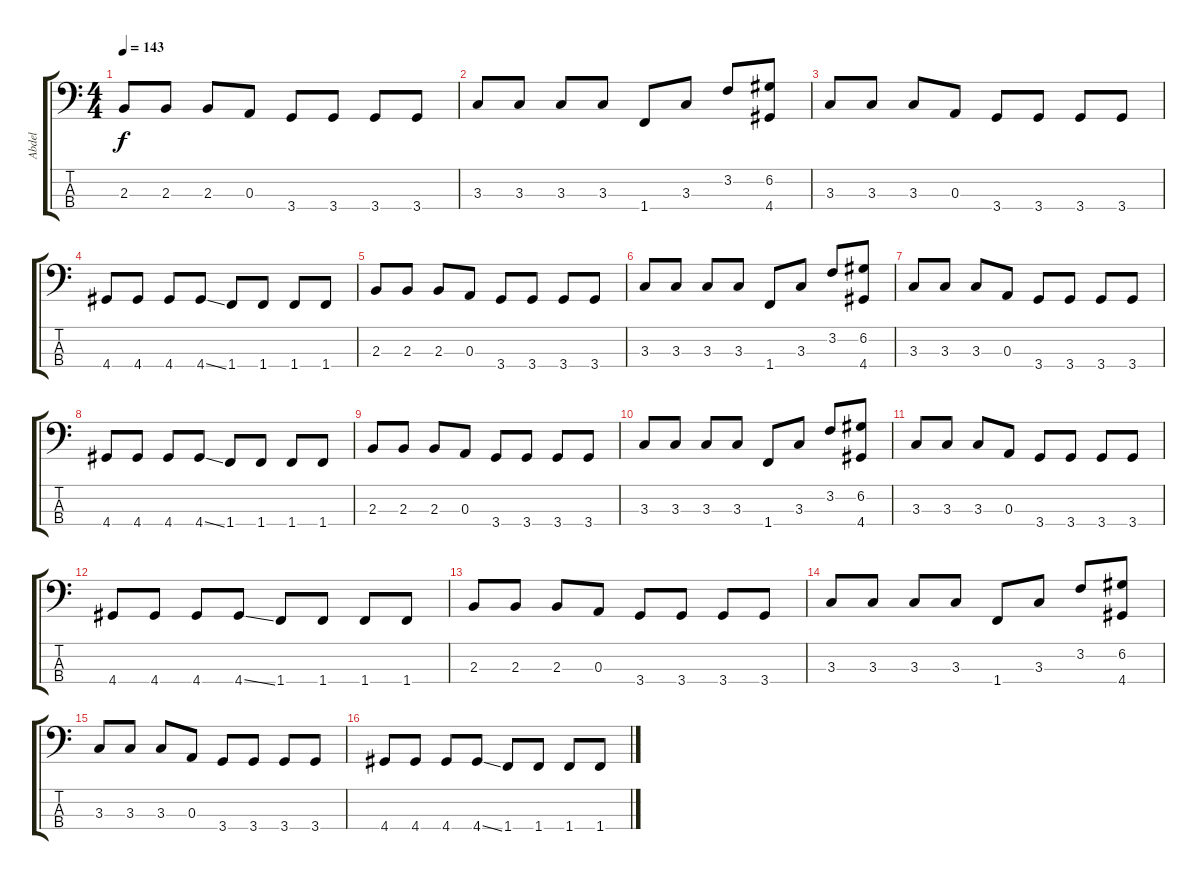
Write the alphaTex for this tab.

\track ("Abdel" "Abdel") {instrument slapbass1}
\staff {score tabs}
\tuning (G2 D2 A1 E1) {hide}
\ts (4 4)
\tempo 143
\clef f4
\ks c
2.3.8{dy f} 2.3.8 2.3.8 0.3.8 3.4.8 3.4.8 3.4.8 3.4.8 |
3.3.8 3.3.8 3.3.8 3.3.8 1.4.8 3.3.8 3.2.8 (6.2 4.4).8 |
3.3.8 3.3.8 3.3.8 0.3.8 3.4.8 3.4.8 3.4.8 3.4.8 |
4.4.8 4.4.8 4.4.8 4.4{ss}.8 1.4.8 1.4.8 1.4.8 1.4.8 |
2.3.8 2.3.8 2.3.8 0.3.8 3.4.8 3.4.8 3.4.8 3.4.8 |
3.3.8 3.3.8 3.3.8 3.3.8 1.4.8 3.3.8 3.2.8 (6.2 4.4).8 |
3.3.8 3.3.8 3.3.8 0.3.8 3.4.8 3.4.8 3.4.8 3.4.8 |
4.4.8 4.4.8 4.4.8 4.4{ss}.8 1.4.8 1.4.8 1.4.8 1.4.8 |
2.3.8 2.3.8 2.3.8 0.3.8 3.4.8 3.4.8 3.4.8 3.4.8 |
3.3.8 3.3.8 3.3.8 3.3.8 1.4.8 3.3.8 3.2.8 (6.2 4.4).8 |
3.3.8 3.3.8 3.3.8 0.3.8 3.4.8 3.4.8 3.4.8 3.4.8 |
4.4.8 4.4.8 4.4.8 4.4{ss}.8 1.4.8 1.4.8 1.4.8 1.4.8 |
2.3.8 2.3.8 2.3.8 0.3.8 3.4.8 3.4.8 3.4.8 3.4.8 |
3.3.8 3.3.8 3.3.8 3.3.8 1.4.8 3.3.8 3.2.8 (6.2 4.4).8 |
3.3.8 3.3.8 3.3.8 0.3.8 3.4.8 3.4.8 3.4.8 3.4.8 |
4.4.8 4.4.8 4.4.8 4.4{ss}.8 1.4.8 1.4.8 1.4.8 1.4.8
